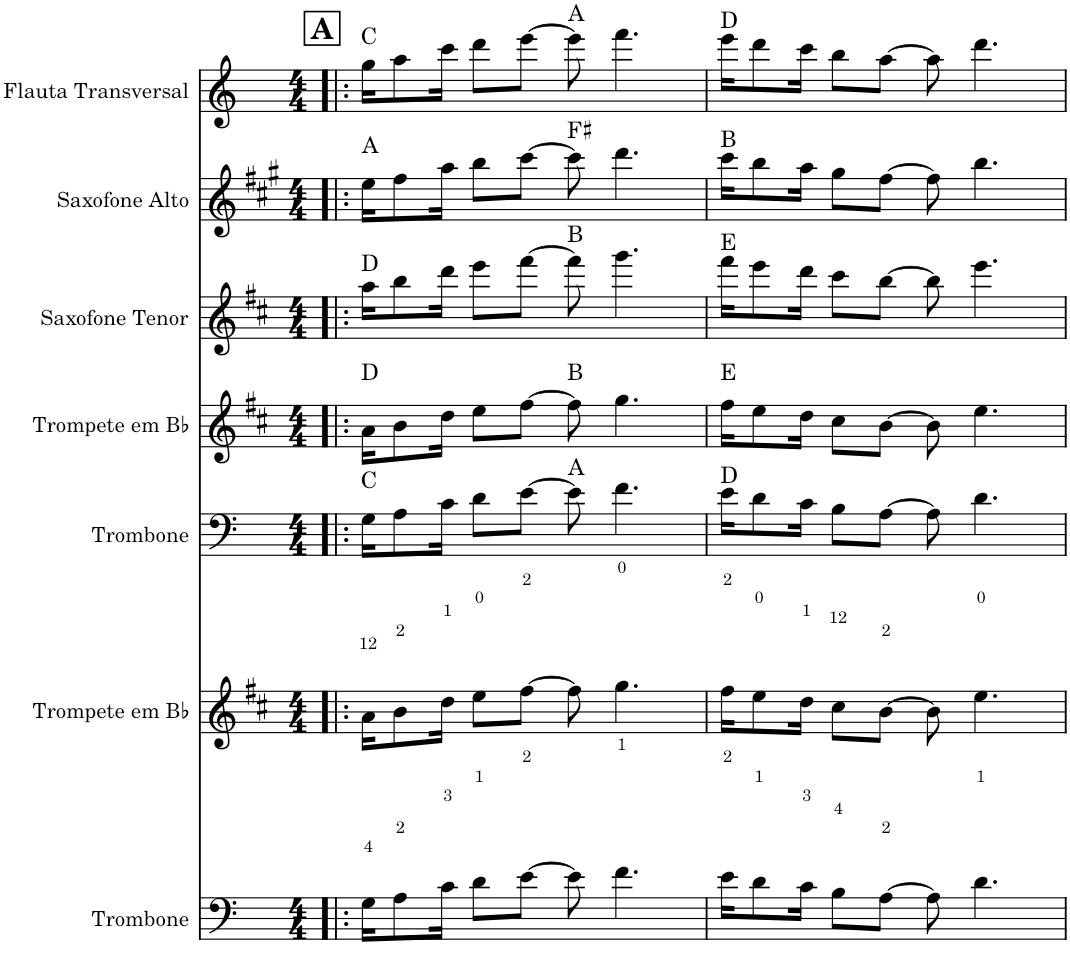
**kern	**kern	**kern	**harte	**kern	**harte	**kern	**harte	**kern	**harte	**kern	**harte
*part7	*part6	*part5	*part5	*part4	*part4	*part3	*part3	*part2	*part2	*part1	*part1
*staff7	*staff6	*staff5	*	*staff4	*	*staff3	*	*staff2	*	*staff1	*
*I"Trombone	*I"Trompete em Bb	*I"Trombone	*	*I"Trompete em Bb	*	*I"Saxofone Tenor	*	*I"Saxofone Alto	*	*I"Flauta Transversal	*
*I'Tbn.	*I'Tpt. em Bb	*I'Tbn.	*	*I'Tpt. em Bb	*	*I'Sax. Tn.	*	*	*	*I'Fl.	*
*clefF4	*clefG2	*clefF4	*	*clefG2	*	*clefG2	*	*clefG2	*	*clefG2	*
*	*Trd1c2	*	*	*Trd1c2	*	*Trd8c14	*	*Trd5c9	*	*	*
*k[]	*k[f#c#]	*k[]	*	*k[f#c#]	*	*k[f#c#]	*	*k[f#c#g#]	*	*k[]	*
*M4/4	*M4/4	*M4/4	*	*M4/4	*	*M4/4	*	*M4/4	*	*M4/4	*
!!LO:REH:place=s1:a:B:cj:fs=14:t=A
=1!|:	=1!|:	=1!|:	=1!|:	=1!|:	=1!|:	=1!|:	=1!|:	=1!|:	=1!|:	=1!|:	=1!|:
16G\KL	16a\KL	16G\KL	C:maj	16a\KL	D:maj	16aa\KL	D:maj	16ee\KL	A:maj	16gg\KL	C:maj
8A\	8b\	8A\	.	8b\	.	8bb\	.	8ff#\	.	8aa\	.
16c\Jk	16dd\Jk	16c\Jk	.	16dd\Jk	.	16ddd\Jk	.	16aa\Jk	.	16ccc\Jk	.
8d\L	8ee\L	8d\L	.	8ee\L	.	8eee\L	.	8bb\L	.	8ddd\L	.
[8e\J	[8ff#\J	[8e\J	.	[8ff#\J	.	[8fff#\J	.	[8ccc#\J	.	[8eee\J	.
8e\]	8ff#\]	8e\]	A:maj	8ff#\]	B:maj	8fff#\]	B:maj	8ccc#\]	F#:maj	8eee\]	A:maj
4.f\	4.gg\	4.f\	.	4.gg\	.	4.ggg\	.	4.ddd\	.	4.fff\	.
=2	=2	=2	=2	=2	=2	=2	=2	=2	=2	=2	=2
16e\KL	16ff#\KL	16e\KL	D:maj	16ff#\KL	E:maj	16fff#\KL	E:maj	16ccc#\KL	B:maj	16eee\KL	D:maj
8d\	8ee\	8d\	.	8ee\	.	8eee\	.	8bb\	.	8ddd\	.
16c\Jk	16dd\Jk	16cn\Jk	.	16dd\Jk	.	16ddd\Jk	.	16aa\Jk	.	16cccn\Jk	.
8B\L	8cc#\L	8B\L	.	8cc#\L	.	8ccc#\L	.	8gg#\L	.	8bb\L	.
[8A\J	[8b\J	[8A\J	.	[8b\J	.	[8bb\J	.	[8ff#\J	.	[8aa\J	.
8A\]	8b\]	8A\]	.	8b\]	.	8bb\]	.	8ff#\]	.	8aa\]	.
4.d\	4.ee\	4.d\	.	4.ee\	.	4.eee\	.	4.bb\	.	4.ddd\	.
=	=	=	=	=	=	=	=	=	=	=	=
*-	*-	*-	*-	*-	*-	*-	*-	*-	*-	*-	*-
